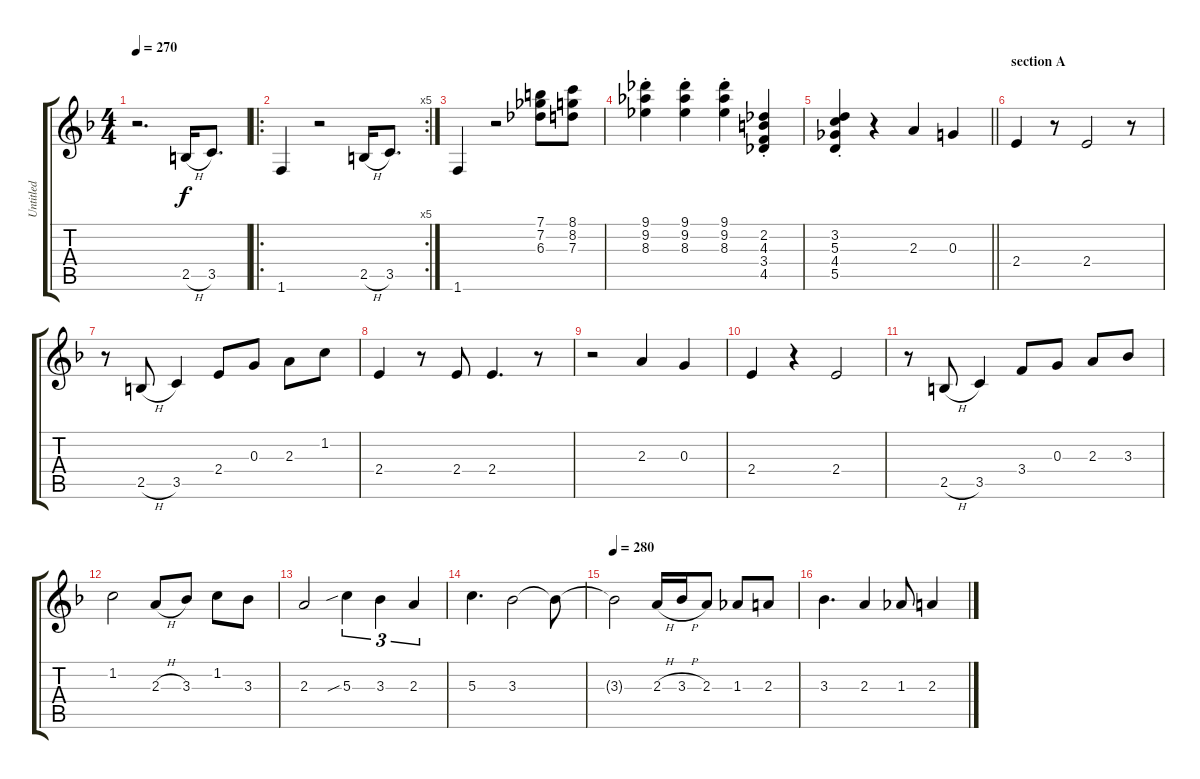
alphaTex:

\track ("Untitled" "Untitled") {instrument acousticguitarsteel}
\staff {score tabs}
\tuning (E4 B3 G3 D3 A2 E2) {hide}
\ts (4 4)
\tempo 270
\clef g2
\ks f
r.2{d dy f instrument acousticguitarsteel} 2.5{h}.16 3.5.8{d} |
\ro
\rc 5
1.6.4 r.2 2.5{h}.16 3.5.8{d} |
1.6.4 r.2 (7.1 7.2 6.3).8 (8.1 8.2 7.3).8 |
(9.1{st} 9.2{st} 8.3{st}).4 (9.1{st} 9.2{st} 8.3{st}).4 (9.1{st} 9.2{st} 8.3{st}).4 (2.2{st} 4.3{st} 3.4{st} 4.5{st}).4 |
\barLineRight lightlight
(3.2{st} 5.3{st} 4.4{st} 5.5{st}).4 r.4 2.3.4 0.3.4 |
\section ("" "section A")
2.4.4 r.8 2.4.2 r.8 |
r.8 2.5{h}.8 3.5.4 2.4.8 0.3.8 2.3.8 1.2.8 |
2.4.4 r.8 2.4.8 2.4.4{d} r.8 |
r.2 2.3.4 0.3.4 |
2.4.4 r.4 2.4.2 |
r.8 2.5{h}.8 3.5.4 3.4.8 0.3.8 2.3.8 3.3.8 |
1.2.2 2.3{h}.8 3.3.8 1.2.8 3.3.8 |
2.3.2 5.3{sib}.4{tu (3 2)} 3.3.4{tu (3 2)} 2.3.4{tu (3 2)} |
5.3.4{d} 3.3.2 3.3{t}.8 |
\tempo 280
3.3{t}.2 2.3{h}.16 3.3{h}.16 2.3.8 1.3.8 2.3.8 |
3.3.4{d} 2.3.4 1.3.8 2.3.4
